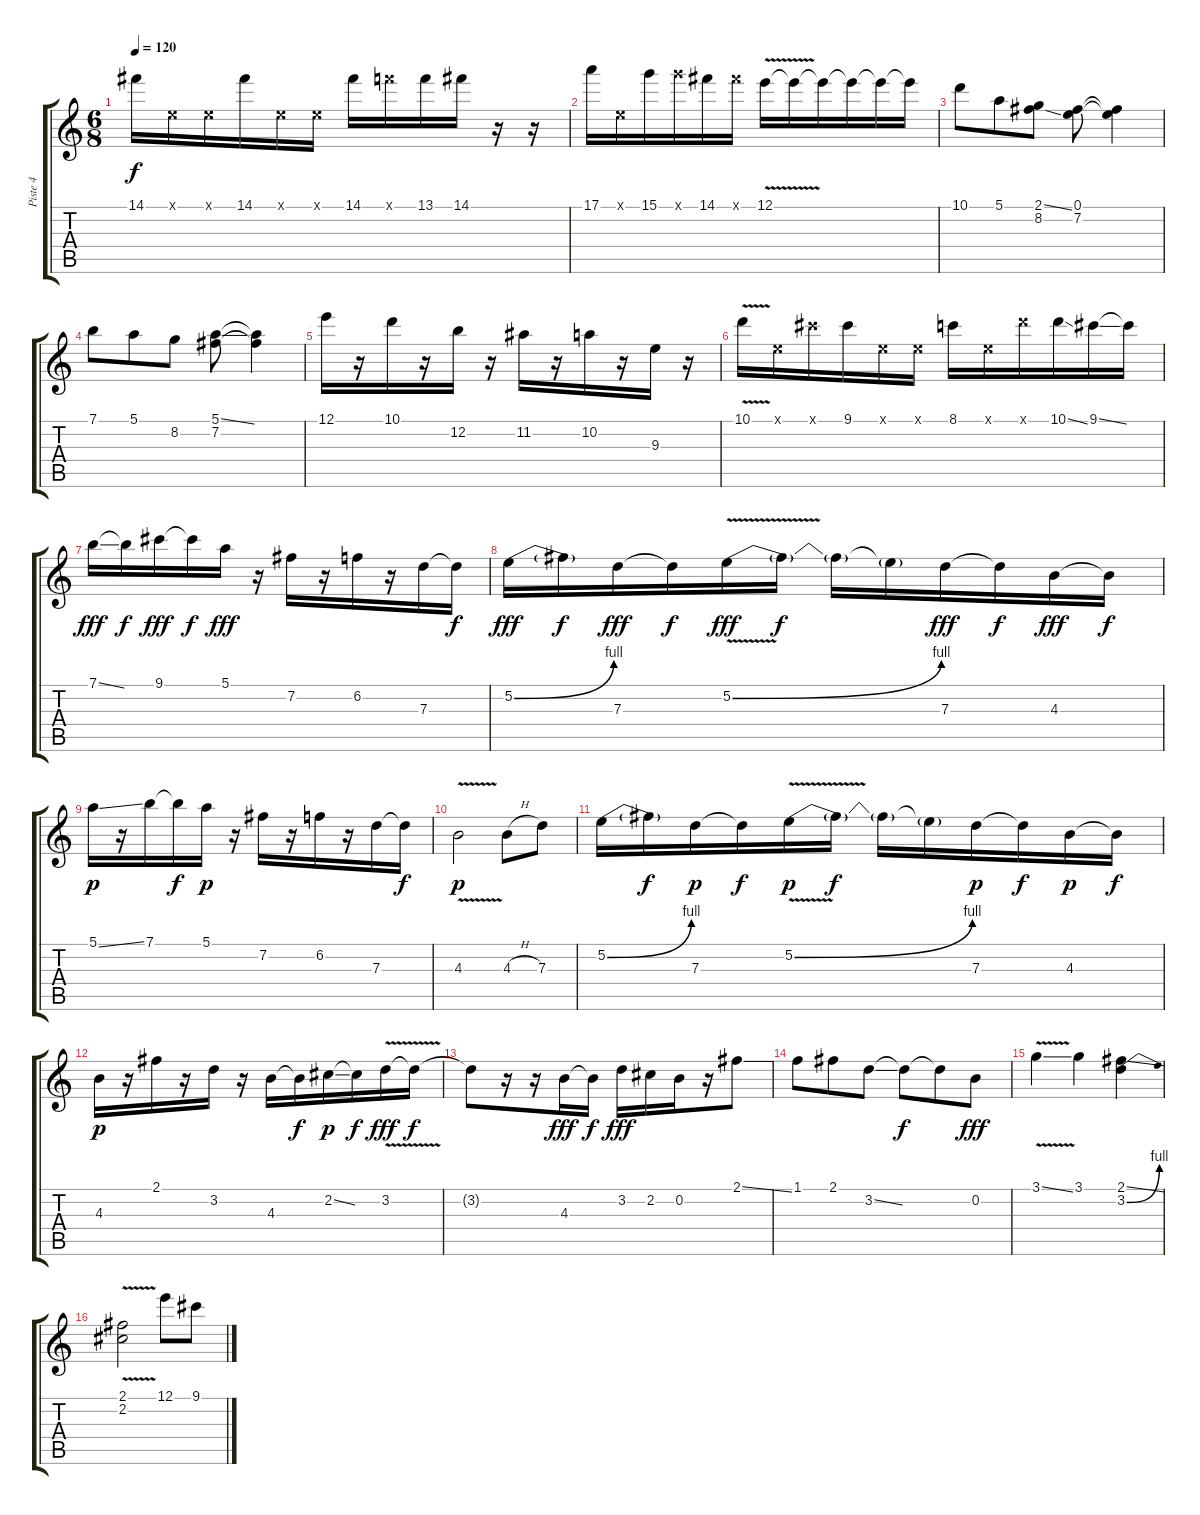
\track ("Piste 4" "Piste 4") {instrument distortionguitar}
\staff {score tabs}
\tuning (E4 B3 G3 D3 A2 E2) {hide}
\ts (6 8)
\tempo 120
\clef g2
\ks c
14.1.16{dy f} 0.1{x}.16 0.1{x}.16 14.1.16 0.1{x}.16 0.1{x}.16 14.1.16 13.1{x}.16 13.1.16 14.1.16 r.16 r.16 |
17.1.16 0.1{x}.16 15.1.16 15.1{x}.16 14.1.16 14.1{x}.16 12.1{v}.16 12.1{t}.16 12.1{t}.16 12.1{t}.16 12.1{t}.16 12.1{t}.16 |
10.1.8 5.1.8 (2.1{ss} 8.2).8 (0.1 7.2).8 (0.1{t} 7.2{t}).4 |
7.1.8 5.1.8 8.2.8 (5.1{ss} 7.2).8 (5.1{t} 7.2{t}).4 |
12.1.16 r.16 10.1.16 r.16 12.2.16 r.16 11.2.16 r.16 10.2.16 r.16 9.3.16 r.16 |
10.1{v}.16 0.1{x}.16 9.1{x}.16 9.1.16 0.1{x}.16 0.1{x}.16 8.1.16 0.1{x}.16 10.1{x}.16 10.1{ss}.16 9.1{ss}.16 9.1{t}.16 |
7.1{ss}.16{dy fff} 7.1{t}.16{dy f} 9.1.16{dy fff} 9.1{t}.16{dy f} 5.1.16{dy fff} r.16 7.2.16 r.16 6.2.16 r.16 7.3.16 7.3{t}.16{dy f} |
5.2{be (bend 0 0 60 4)}.16{dy fff} 5.2{t}.16{dy f} 7.3.16{dy fff} 7.3{t}.16{dy f} 5.2{be (bend 0 0 60 4) v}.16{dy fff} 5.2{t}.16{dy f} 5.2{t}.16 5.2{t}.16 7.3.16{dy fff} 7.3{t}.16{dy f} 4.3.16{dy fff} 4.3{t}.16{dy f} |
5.1{ss}.16{dy p} r.16 7.1.16 7.1{t}.16{dy f} 5.1.16{dy p} r.16 7.2.16 r.16 6.2.16 r.16 7.3.16 7.3{t}.16{dy f} |
4.3{v}.2{dy p} 4.3{h}.8 7.3.8 |
5.2{be (bend 0 0 60 4)}.16 5.2{t}.16{dy f} 7.3.16{dy p} 7.3{t}.16{dy f} 5.2{be (bend 0 0 60 4) v}.16{dy p} 5.2{t}.16{dy f} 5.2{t}.16 5.2{t}.16 7.3.16{dy p} 7.3{t}.16{dy f} 4.3.16{dy p} 4.3{t}.16{dy f} |
4.3.16{dy p} r.16 2.1.16 r.16 3.2.16 r.16 4.3.16 4.3{t}.16{dy f} 2.2{ss}.16{dy p} 2.2{t}.16{dy f} 3.2{v}.16{dy fff} 3.2{t}.16{dy f} |
3.2{t}.8 r.16 r.16 4.3.16{dy fff} 4.3{t}.16{dy f} 3.2.16{dy fff} 2.2.16 0.2.16 r.16 2.1{ss}.8 |
1.1.8 2.1.8 3.2{ss}.8 3.2{t}.8{dy f} 3.2{t}.8 0.2.8{dy fff} |
3.1{v ss}.4 3.1.4 (2.1{ss} 3.2{be (bend 0 0 60 4)}).4 |
(2.1{v} 2.2{v}).2 12.1.8 9.1.8
